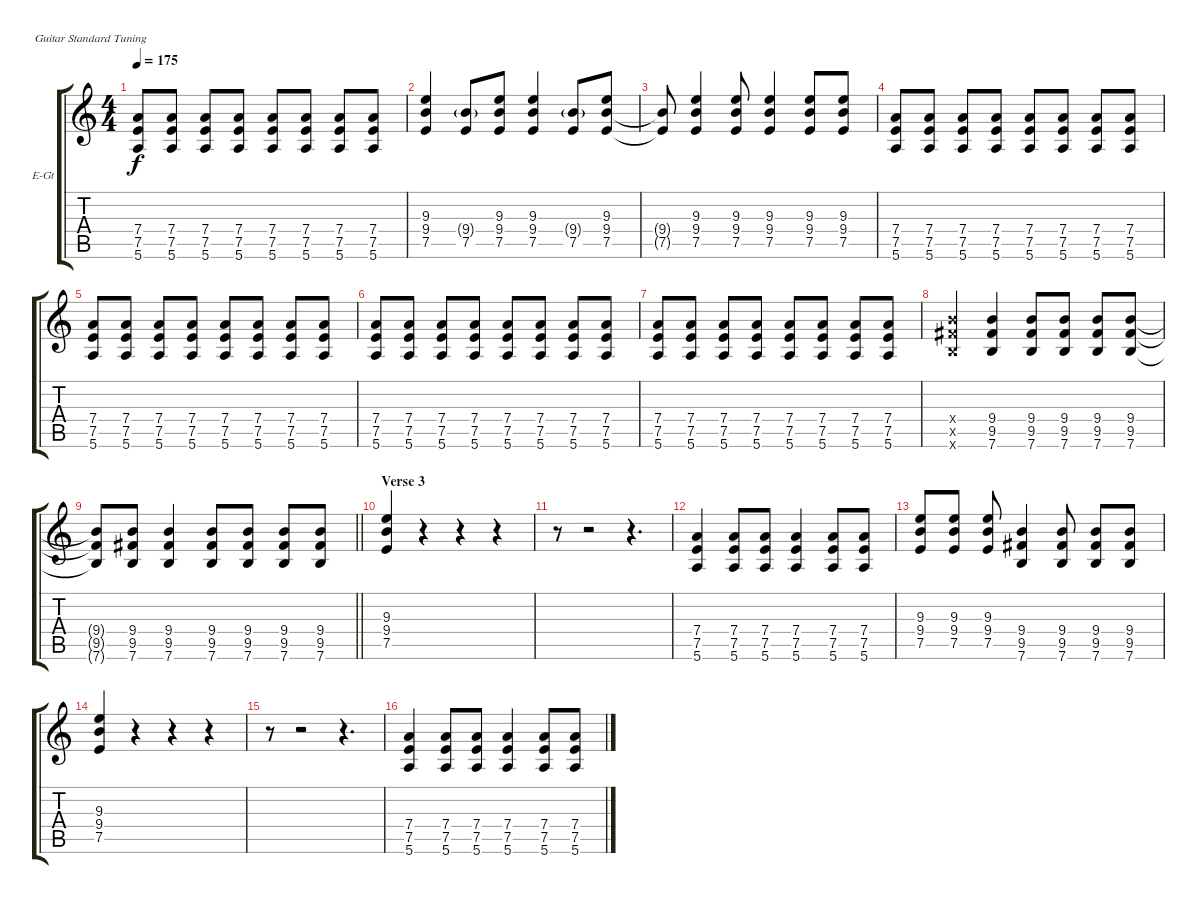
\bracketExtendMode groupsimilarinstruments
\firstSystemTrackNameOrientation horizontal
\otherSystemsTrackNameOrientation horizontal
\track ("Guitar" "E-Gt") {instrument distortionguitar}
\staff {score tabs}
\tuning (E4 B3 G3 D3 A2 E2)
\ts (4 4)
\tempo 175
\clef g2
\ks c
(7.4 7.5 5.6).8{dy f} (7.4 7.5 5.6).8 (7.4 7.5 5.6).8 (7.4 7.5 5.6).8 (7.4 7.5 5.6).8 (7.4 7.5 5.6).8 (7.4 7.5 5.6).8 (7.4 7.5 5.6).8 |
(9.3 9.4 7.5).4 (9.4{g} 7.5).8 (9.3 9.4 7.5).8 (9.3 9.4 7.5).4 (9.4{g} 7.5).8 (9.3 9.4 7.5).8 |
(9.4{t} 7.5{t}).8 (9.3 9.4 7.5).4 (9.3 9.4 7.5).8 (9.3 9.4 7.5).4 (9.3 9.4 7.5).8 (9.3 9.4 7.5).8 |
(7.4 7.5 5.6).8 (7.4 7.5 5.6).8 (7.4 7.5 5.6).8 (7.4 7.5 5.6).8 (7.4 7.5 5.6).8 (7.4 7.5 5.6).8 (7.4 7.5 5.6).8 (7.4 7.5 5.6).8 |
(7.4 7.5 5.6).8 (7.4 7.5 5.6).8 (7.4 7.5 5.6).8 (7.4 7.5 5.6).8 (7.4 7.5 5.6).8 (7.4 7.5 5.6).8 (7.4 7.5 5.6).8 (7.4 7.5 5.6).8 |
(7.4 7.5 5.6).8 (7.4 7.5 5.6).8 (7.4 7.5 5.6).8 (7.4 7.5 5.6).8 (7.4 7.5 5.6).8 (7.4 7.5 5.6).8 (7.4 7.5 5.6).8 (7.4 7.5 5.6).8 |
(7.4 7.5 5.6).8 (7.4 7.5 5.6).8 (7.4 7.5 5.6).8 (7.4 7.5 5.6).8 (7.4 7.5 5.6).8 (7.4 7.5 5.6).8 (7.4 7.5 5.6).8 (7.4 7.5 5.6).8 |
(9.4{x} 9.5{x} 7.6{x}).4 (9.4 9.5 7.6).4 (9.4 9.5 7.6).8 (9.4 9.5 7.6).8 (9.4 9.5 7.6).8 (9.4 9.5 7.6).8 |
\barLineRight lightlight
(9.4{t} 9.5{t} 7.6{t}).8 (9.4 9.5 7.6).8 (9.4 9.5 7.6).4 (9.4 9.5 7.6).8 (9.4 9.5 7.6).8 (9.4 9.5 7.6).8 (9.4 9.5 7.6).8 |
\section ("" "Verse 3")
(9.3 9.4 7.5).4 r.4 r.4 r.4 |
r.8 r.2 r.4{d} |
(7.4 7.5 5.6).4 (7.4 7.5 5.6).8 (7.4 7.5 5.6).8 (7.4 7.5 5.6).4 (7.4 7.5 5.6).8 (7.4 7.5 5.6).8 |
(9.3 9.4 7.5).8 (9.3 9.4 7.5).8 (9.3 9.4 7.5).8 (9.4 9.5 7.6).4 (9.4 9.5 7.6).8 (9.4 9.5 7.6).8 (9.4 9.5 7.6).8 |
(9.3 9.4 7.5).4 r.4 r.4 r.4 |
r.8 r.2 r.4{d} |
(7.4 7.5 5.6).4 (7.4 7.5 5.6).8 (7.4 7.5 5.6).8 (7.4 7.5 5.6).4 (7.4 7.5 5.6).8 (7.4 7.5 5.6).8
